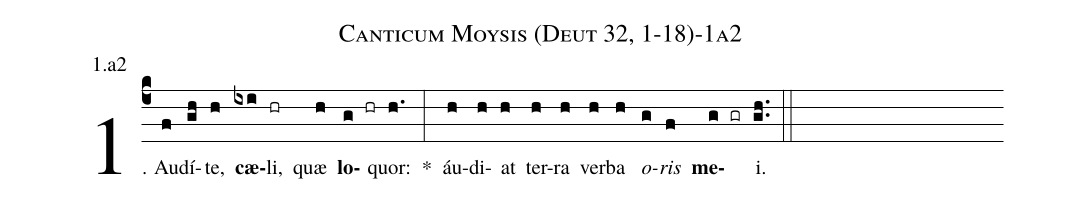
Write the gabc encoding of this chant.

name: Canticum Moysis (Deut 32, 1-18)-1a2;
annotation: 1.a2;
%%
(c4)1. Au(f)dí(gh)te,(h) <b>cæ</b>(ixi)li,(hr) quæ(h) <b>lo</b>(g hr)quor:(h.) *(:) áu(h)di(h)at(h) ter(h)ra(h) ver(h)ba(h) <i>o</i>(g)<i>ris</i>(f) <b>me</b>(g gr)i.(gh..) (::)
